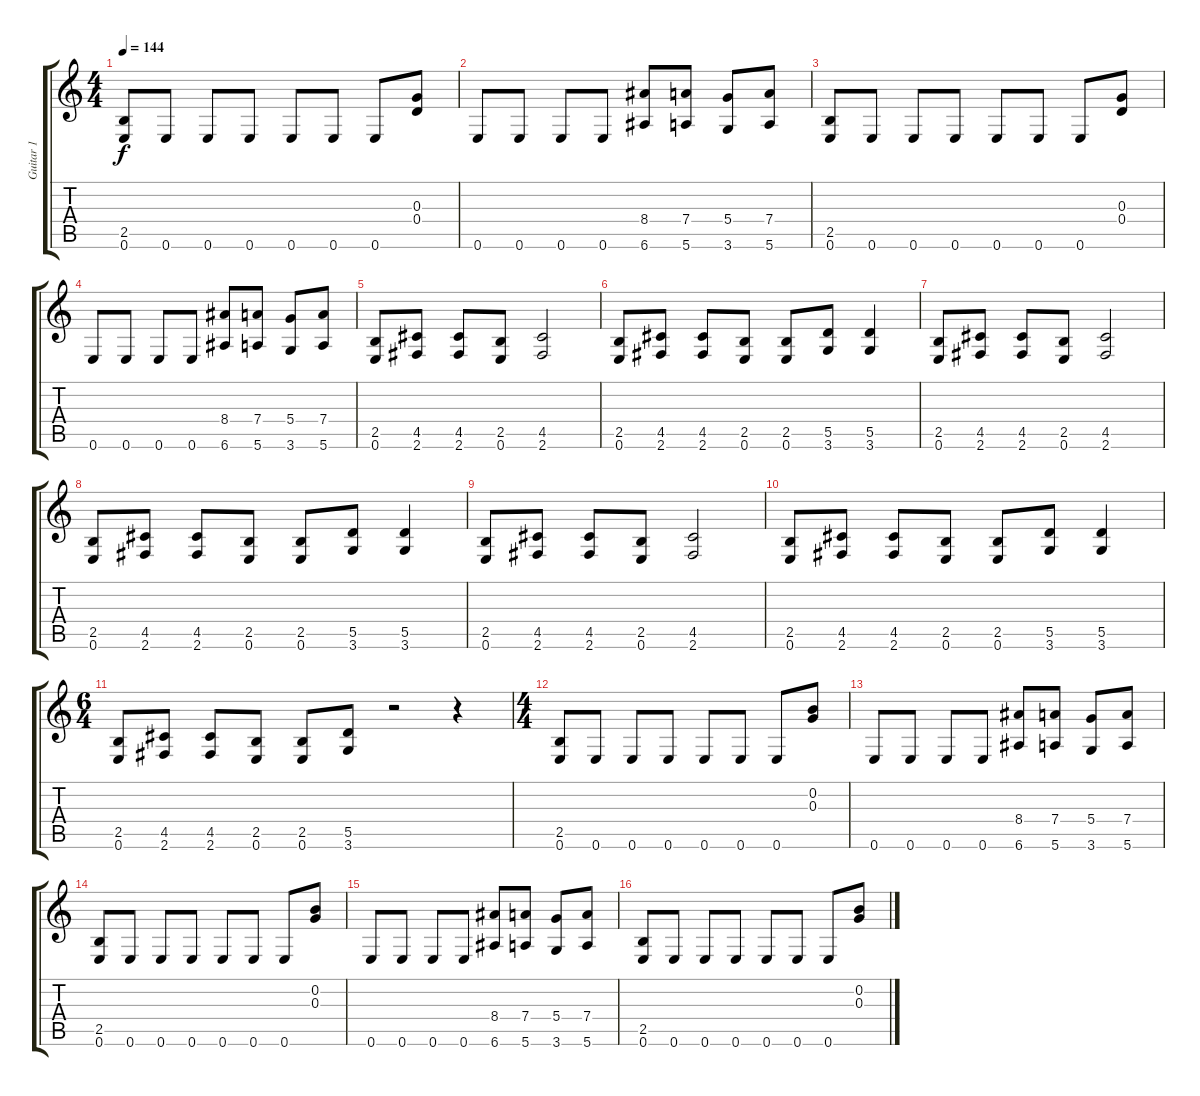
\track ("Guitar 1" "Guitar 1") {instrument distortionguitar}
\staff {score tabs}
\tuning (E4 B3 G3 D3 A2 E2) {hide}
\ts (4 4)
\tempo 144
\clef g2
\ks c
(2.5 0.6).8{dy f} 0.6.8 0.6.8 0.6.8 0.6.8 0.6.8 0.6.8 (0.3 0.4).8 |
0.6.8 0.6.8 0.6.8 0.6.8 (8.4 6.6).8 (7.4 5.6).8 (5.4 3.6).8 (7.4 5.6).8 |
(2.5 0.6).8 0.6.8 0.6.8 0.6.8 0.6.8 0.6.8 0.6.8 (0.3 0.4).8 |
0.6.8 0.6.8 0.6.8 0.6.8 (8.4 6.6).8 (7.4 5.6).8 (5.4 3.6).8 (7.4 5.6).8 |
(2.5 0.6).8 (4.5 2.6).8 (4.5 2.6).8 (2.5 0.6).8 (4.5 2.6).2 |
(2.5 0.6).8 (4.5 2.6).8 (4.5 2.6).8 (2.5 0.6).8 (2.5 0.6).8 (5.5 3.6).8 (5.5 3.6).4 |
(2.5 0.6).8 (4.5 2.6).8 (4.5 2.6).8 (2.5 0.6).8 (4.5 2.6).2 |
(2.5 0.6).8 (4.5 2.6).8 (4.5 2.6).8 (2.5 0.6).8 (2.5 0.6).8 (5.5 3.6).8 (5.5 3.6).4 |
(2.5 0.6).8 (4.5 2.6).8 (4.5 2.6).8 (2.5 0.6).8 (4.5 2.6).2 |
(2.5 0.6).8 (4.5 2.6).8 (4.5 2.6).8 (2.5 0.6).8 (2.5 0.6).8 (5.5 3.6).8 (5.5 3.6).4 |
\ts (6 4)
(2.5 0.6).8 (4.5 2.6).8 (4.5 2.6).8 (2.5 0.6).8 (2.5 0.6).8 (5.5 3.6).8 r.2 r.4 |
\ts (4 4)
(2.5 0.6).8 0.6.8 0.6.8 0.6.8 0.6.8 0.6.8 0.6.8 (0.2 0.3).8 |
0.6.8 0.6.8 0.6.8 0.6.8 (8.4 6.6).8 (7.4 5.6).8 (5.4 3.6).8 (7.4 5.6).8 |
(2.5 0.6).8 0.6.8 0.6.8 0.6.8 0.6.8 0.6.8 0.6.8 (0.2 0.3).8 |
0.6.8 0.6.8 0.6.8 0.6.8 (8.4 6.6).8 (7.4 5.6).8 (5.4 3.6).8 (7.4 5.6).8 |
(2.5 0.6).8 0.6.8 0.6.8 0.6.8 0.6.8 0.6.8 0.6.8 (0.2 0.3).8
